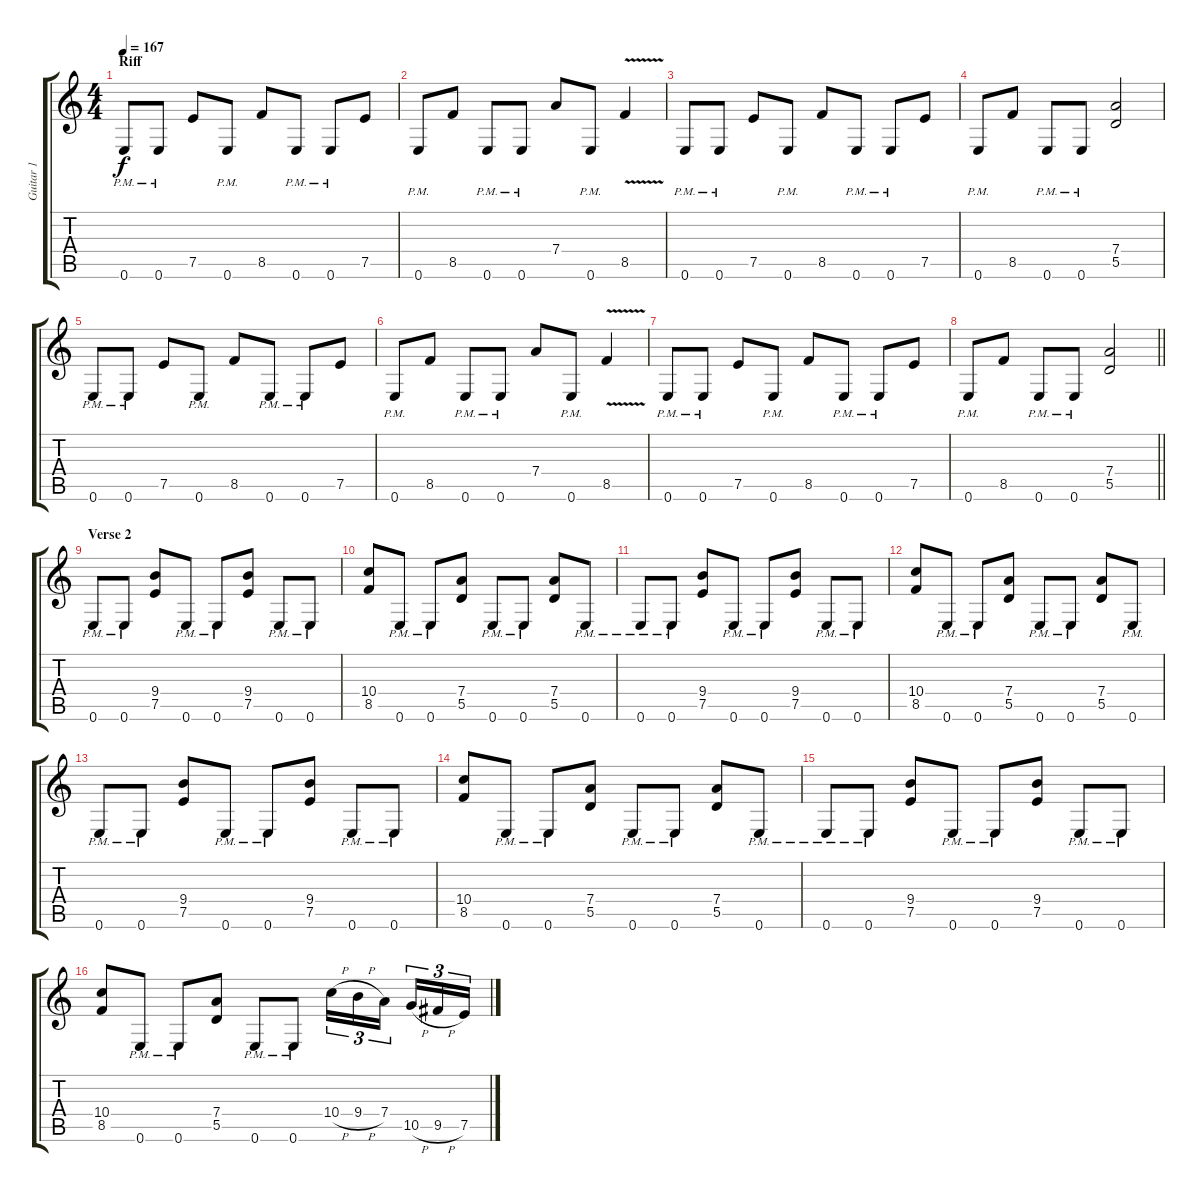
\track ("Guitar 1" "Guitar 1") {instrument distortionguitar}
\staff {score tabs}
\tuning (E4 B3 G3 D3 A2 E2) {hide}
\ts (4 4)
\section ("" "Riff")
\tempo 167
\clef g2
\ks c
0.6{pm}.8{dy f} 0.6{pm}.8 7.5.8 0.6{pm}.8 8.5.8 0.6{pm}.8 0.6{pm}.8 7.5.8 |
0.6{pm}.8 8.5.8 0.6{pm}.8 0.6{pm}.8 7.4.8 0.6{pm}.8 8.5{v}.4 |
0.6{pm}.8 0.6{pm}.8 7.5.8 0.6{pm}.8 8.5.8 0.6{pm}.8 0.6{pm}.8 7.5.8 |
0.6{pm}.8 8.5.8 0.6{pm}.8 0.6{pm}.8 (7.4 5.5).2 |
0.6{pm}.8 0.6{pm}.8 7.5.8 0.6{pm}.8 8.5.8 0.6{pm}.8 0.6{pm}.8 7.5.8 |
0.6{pm}.8 8.5.8 0.6{pm}.8 0.6{pm}.8 7.4.8 0.6{pm}.8 8.5{v}.4 |
0.6{pm}.8 0.6{pm}.8 7.5.8 0.6{pm}.8 8.5.8 0.6{pm}.8 0.6{pm}.8 7.5.8 |
\barLineRight lightlight
0.6{pm}.8 8.5.8 0.6{pm}.8 0.6{pm}.8 (7.4 5.5).2 |
\section ("" "Verse 2")
0.6{pm}.8 0.6{pm}.8 (9.4 7.5).8 0.6{pm}.8 0.6{pm}.8 (9.4 7.5).8 0.6{pm}.8 0.6{pm}.8 |
(10.4 8.5).8 0.6{pm}.8 0.6{pm}.8 (7.4 5.5).8 0.6{pm}.8 0.6{pm}.8 (7.4 5.5).8 0.6{pm}.8 |
0.6{pm}.8 0.6{pm}.8 (9.4 7.5).8 0.6{pm}.8 0.6{pm}.8 (9.4 7.5).8 0.6{pm}.8 0.6{pm}.8 |
(10.4 8.5).8 0.6{pm}.8 0.6{pm}.8 (7.4 5.5).8 0.6{pm}.8 0.6{pm}.8 (7.4 5.5).8 0.6{pm}.8 |
0.6{pm}.8 0.6{pm}.8 (9.4 7.5).8 0.6{pm}.8 0.6{pm}.8 (9.4 7.5).8 0.6{pm}.8 0.6{pm}.8 |
(10.4 8.5).8 0.6{pm}.8 0.6{pm}.8 (7.4 5.5).8 0.6{pm}.8 0.6{pm}.8 (7.4 5.5).8 0.6{pm}.8 |
0.6{pm}.8 0.6{pm}.8 (9.4 7.5).8 0.6{pm}.8 0.6{pm}.8 (9.4 7.5).8 0.6{pm}.8 0.6{pm}.8 |
(10.4 8.5).8 0.6{pm}.8 0.6{pm}.8 (7.4 5.5).8 0.6{pm}.8 0.6{pm}.8 10.4{h}.16{tu (3 2)} 9.4{h}.16{tu (3 2)} 7.4.16{tu (3 2) beam splitsecondary} 10.5{h}.16{tu (3 2)} 9.5{h}.16{tu (3 2)} 7.5.16{tu (3 2)}
